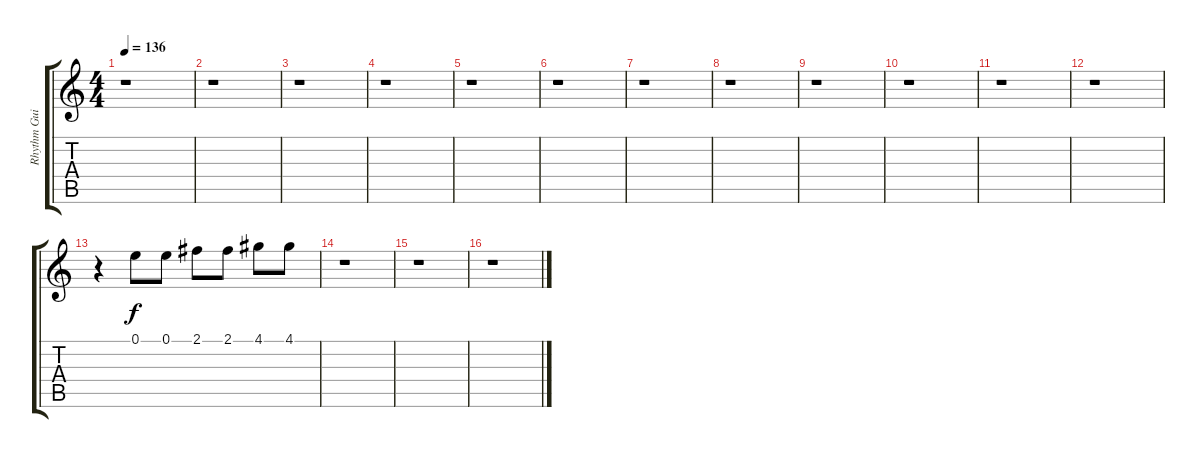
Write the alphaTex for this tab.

\track ("Rhythm Guitar, Jimmy" "Rhythm Gui") {instrument electricguitarjazz}
\staff {score tabs}
\tuning (E4 B3 G3 D3 A2 E2) {hide}
\ts (4 4)
\tempo 136
\clef g2
\ks c
r.1{dy f} |
r.1 |
r.1 |
r.1 |
r.1 |
r.1 |
r.1 |
r.1 |
r.1 |
r.1 |
r.1 |
r.1 |
r.4 0.1.8 0.1.8 2.1.8 2.1.8 4.1.8 4.1.8 |
r.1 |
r.1 |
r.1
